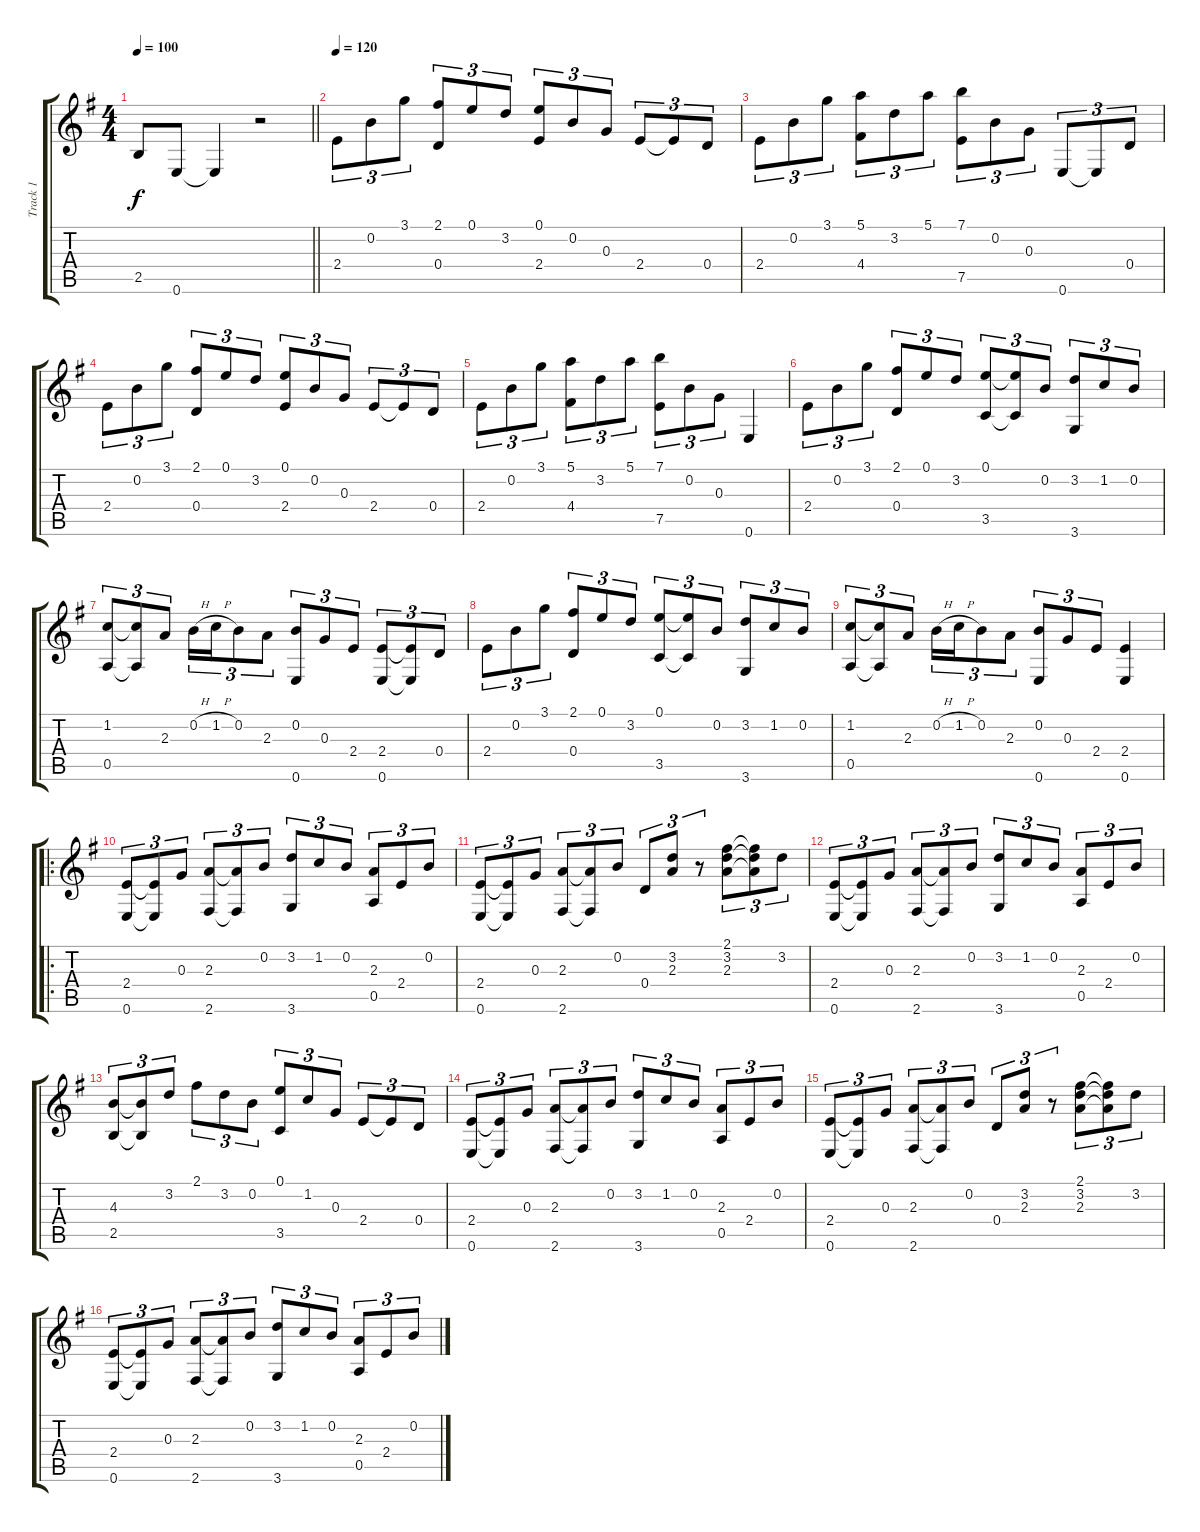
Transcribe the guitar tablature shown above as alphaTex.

\track ("Track 1" "Track 1") {instrument acousticguitarsteel}
\staff {score tabs}
\tuning (E4 B3 G3 D3 A2 E2) {hide}
\ts (4 4)
\tempo 100
\clef g2
\barLineRight lightlight
\ks g
2.5.8{dy f} 0.6.8 0.6{t}.4 r.2 |
\tempo 120
2.4.8{tu (3 2)} 0.2.8{tu (3 2)} 3.1.8{tu (3 2)} (2.1 0.4).8{tu (3 2)} 0.1.8{tu (3 2)} 3.2.8{tu (3 2)} (0.1 2.4).8{tu (3 2)} 0.2.8{tu (3 2)} 0.3.8{tu (3 2)} 2.4.8{tu (3 2)} 2.4{t}.8{tu (3 2)} 0.4.8{tu (3 2)} |
2.4.8{tu (3 2)} 0.2.8{tu (3 2)} 3.1.8{tu (3 2)} (5.1 4.4).8{tu (3 2)} 3.2.8{tu (3 2)} 5.1.8{tu (3 2)} (7.1 7.5).8{tu (3 2)} 0.2.8{tu (3 2)} 0.3.8{tu (3 2)} 0.6.8{tu (3 2)} 0.6{t}.8{tu (3 2)} 0.4.8{tu (3 2)} |
2.4.8{tu (3 2)} 0.2.8{tu (3 2)} 3.1.8{tu (3 2)} (2.1 0.4).8{tu (3 2)} 0.1.8{tu (3 2)} 3.2.8{tu (3 2)} (0.1 2.4).8{tu (3 2)} 0.2.8{tu (3 2)} 0.3.8{tu (3 2)} 2.4.8{tu (3 2)} 2.4{t}.8{tu (3 2)} 0.4.8{tu (3 2)} |
2.4.8{tu (3 2)} 0.2.8{tu (3 2)} 3.1.8{tu (3 2)} (5.1 4.4).8{tu (3 2)} 3.2.8{tu (3 2)} 5.1.8{tu (3 2)} (7.1 7.5).8{tu (3 2)} 0.2.8{tu (3 2)} 0.3.8{tu (3 2)} 0.6.4 |
2.4.8{tu (3 2)} 0.2.8{tu (3 2)} 3.1.8{tu (3 2)} (2.1 0.4).8{tu (3 2)} 0.1.8{tu (3 2)} 3.2.8{tu (3 2)} (0.1 3.5).8{tu (3 2)} (0.1{t} 3.5{t}).8{tu (3 2)} 0.2.8{tu (3 2)} (3.2 3.6).8{tu (3 2)} 1.2.8{tu (3 2)} 0.2.8{tu (3 2)} |
(1.2 0.5).8{tu (3 2)} (1.2{t} 0.5{t}).8{tu (3 2)} 2.3.8{tu (3 2)} 0.2{h}.16{tu (3 2)} 1.2{h}.16{tu (3 2)} 0.2.8{tu (3 2)} 2.3.8{tu (3 2)} (0.2 0.6).8{tu (3 2)} 0.3.8{tu (3 2)} 2.4.8{tu (3 2)} (2.4 0.6).8{tu (3 2)} (2.4{t} 0.6{t}).8{tu (3 2)} 0.4.8{tu (3 2)} |
2.4.8{tu (3 2)} 0.2.8{tu (3 2)} 3.1.8{tu (3 2)} (2.1 0.4).8{tu (3 2)} 0.1.8{tu (3 2)} 3.2.8{tu (3 2)} (0.1 3.5).8{tu (3 2)} (0.1{t} 3.5{t}).8{tu (3 2)} 0.2.8{tu (3 2)} (3.2 3.6).8{tu (3 2)} 1.2.8{tu (3 2)} 0.2.8{tu (3 2)} |
(1.2 0.5).8{tu (3 2)} (1.2{t} 0.5{t}).8{tu (3 2)} 2.3.8{tu (3 2)} 0.2{h}.16{tu (3 2)} 1.2{h}.16{tu (3 2)} 0.2.8{tu (3 2)} 2.3.8{tu (3 2)} (0.2 0.6).8{tu (3 2)} 0.3.8{tu (3 2)} 2.4.8{tu (3 2)} (2.4 0.6).4 |
\ro
(2.4 0.6).8{tu (3 2)} (2.4{t} 0.6{t}).8{tu (3 2)} 0.3.8{tu (3 2)} (2.3 2.6).8{tu (3 2)} (2.3{t} 2.6{t}).8{tu (3 2)} 0.2.8{tu (3 2)} (3.2 3.6).8{tu (3 2)} 1.2.8{tu (3 2)} 0.2.8{tu (3 2)} (2.3 0.5).8{tu (3 2)} 2.4.8{tu (3 2)} 0.2.8{tu (3 2)} |
(2.4 0.6).8{tu (3 2)} (2.4{t} 0.6{t}).8{tu (3 2)} 0.3.8{tu (3 2)} (2.3 2.6).8{tu (3 2)} (2.3{t} 2.6{t}).8{tu (3 2)} 0.2.8{tu (3 2)} 0.4.8{tu (3 2)} (3.2 2.3).8{tu (3 2)} r.8{tu (3 2)} (2.1 3.2 2.3).8{tu (3 2)} (2.1{t} 3.2{t} 2.3{t}).8{tu (3 2)} 3.2.8{tu (3 2)} |
(2.4 0.6).8{tu (3 2)} (2.4{t} 0.6{t}).8{tu (3 2)} 0.3.8{tu (3 2)} (2.3 2.6).8{tu (3 2)} (2.3{t} 2.6{t}).8{tu (3 2)} 0.2.8{tu (3 2)} (3.2 3.6).8{tu (3 2)} 1.2.8{tu (3 2)} 0.2.8{tu (3 2)} (2.3 0.5).8{tu (3 2)} 2.4.8{tu (3 2)} 0.2.8{tu (3 2)} |
(4.3 2.5).8{tu (3 2)} (4.3{t} 2.5{t}).8{tu (3 2)} 3.2.8{tu (3 2)} 2.1.8{tu (3 2)} 3.2.8{tu (3 2)} 0.2.8{tu (3 2)} (0.1 3.5).8{tu (3 2)} 1.2.8{tu (3 2)} 0.3.8{tu (3 2)} 2.4.8{tu (3 2)} 2.4{t}.8{tu (3 2)} 0.4.8{tu (3 2)} |
(2.4 0.6).8{tu (3 2)} (2.4{t} 0.6{t}).8{tu (3 2)} 0.3.8{tu (3 2)} (2.3 2.6).8{tu (3 2)} (2.3{t} 2.6{t}).8{tu (3 2)} 0.2.8{tu (3 2)} (3.2 3.6).8{tu (3 2)} 1.2.8{tu (3 2)} 0.2.8{tu (3 2)} (2.3 0.5).8{tu (3 2)} 2.4.8{tu (3 2)} 0.2.8{tu (3 2)} |
(2.4 0.6).8{tu (3 2)} (2.4{t} 0.6{t}).8{tu (3 2)} 0.3.8{tu (3 2)} (2.3 2.6).8{tu (3 2)} (2.3{t} 2.6{t}).8{tu (3 2)} 0.2.8{tu (3 2)} 0.4.8{tu (3 2)} (3.2 2.3).8{tu (3 2)} r.8{tu (3 2)} (2.1 3.2 2.3).8{tu (3 2)} (2.1{t} 3.2{t} 2.3{t}).8{tu (3 2)} 3.2.8{tu (3 2)} |
(2.4 0.6).8{tu (3 2)} (2.4{t} 0.6{t}).8{tu (3 2)} 0.3.8{tu (3 2)} (2.3 2.6).8{tu (3 2)} (2.3{t} 2.6{t}).8{tu (3 2)} 0.2.8{tu (3 2)} (3.2 3.6).8{tu (3 2)} 1.2.8{tu (3 2)} 0.2.8{tu (3 2)} (2.3 0.5).8{tu (3 2)} 2.4.8{tu (3 2)} 0.2.8{tu (3 2)}
